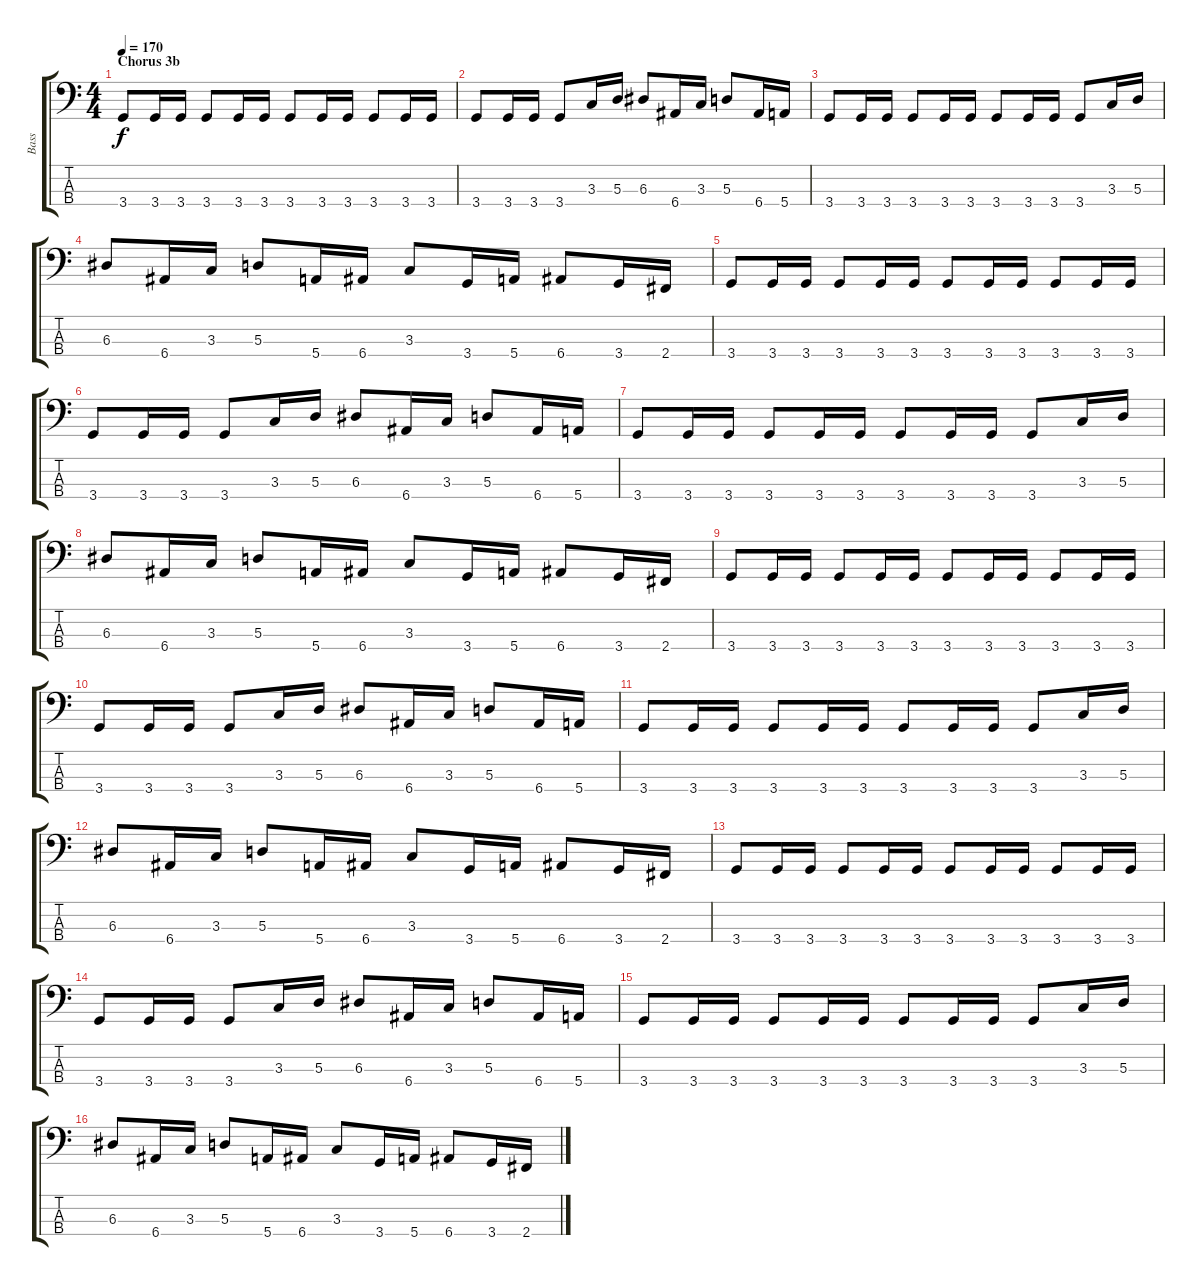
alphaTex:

\track ("Bass" "Bass") {instrument electricbassfinger}
\staff {score tabs}
\tuning (G2 D2 A1 E1) {hide}
\ts (4 4)
\section ("" "Chorus 3b")
\tempo 170
\clef f4
\ks c
3.4.8{dy f} 3.4.16 3.4.16 3.4.8 3.4.16 3.4.16 3.4.8 3.4.16 3.4.16 3.4.8 3.4.16 3.4.16 |
3.4.8 3.4.16 3.4.16 3.4.8 3.3.16 5.3.16 6.3.8 6.4.16 3.3.16 5.3.8 6.4.16 5.4.16 |
3.4.8 3.4.16 3.4.16 3.4.8 3.4.16 3.4.16 3.4.8 3.4.16 3.4.16 3.4.8 3.3.16 5.3.16 |
6.3.8 6.4.16 3.3.16 5.3.8 5.4.16 6.4.16 3.3.8 3.4.16 5.4.16 6.4.8 3.4.16 2.4.16 |
3.4.8 3.4.16 3.4.16 3.4.8 3.4.16 3.4.16 3.4.8 3.4.16 3.4.16 3.4.8 3.4.16 3.4.16 |
3.4.8 3.4.16 3.4.16 3.4.8 3.3.16 5.3.16 6.3.8 6.4.16 3.3.16 5.3.8 6.4.16 5.4.16 |
3.4.8 3.4.16 3.4.16 3.4.8 3.4.16 3.4.16 3.4.8 3.4.16 3.4.16 3.4.8 3.3.16 5.3.16 |
6.3.8 6.4.16 3.3.16 5.3.8 5.4.16 6.4.16 3.3.8 3.4.16 5.4.16 6.4.8 3.4.16 2.4.16 |
3.4.8 3.4.16 3.4.16 3.4.8 3.4.16 3.4.16 3.4.8 3.4.16 3.4.16 3.4.8 3.4.16 3.4.16 |
3.4.8 3.4.16 3.4.16 3.4.8 3.3.16 5.3.16 6.3.8 6.4.16 3.3.16 5.3.8 6.4.16 5.4.16 |
3.4.8 3.4.16 3.4.16 3.4.8 3.4.16 3.4.16 3.4.8 3.4.16 3.4.16 3.4.8 3.3.16 5.3.16 |
6.3.8 6.4.16 3.3.16 5.3.8 5.4.16 6.4.16 3.3.8 3.4.16 5.4.16 6.4.8 3.4.16 2.4.16 |
3.4.8 3.4.16 3.4.16 3.4.8 3.4.16 3.4.16 3.4.8 3.4.16 3.4.16 3.4.8 3.4.16 3.4.16 |
3.4.8 3.4.16 3.4.16 3.4.8 3.3.16 5.3.16 6.3.8 6.4.16 3.3.16 5.3.8 6.4.16 5.4.16 |
3.4.8 3.4.16 3.4.16 3.4.8 3.4.16 3.4.16 3.4.8 3.4.16 3.4.16 3.4.8 3.3.16 5.3.16 |
6.3.8 6.4.16 3.3.16 5.3.8 5.4.16 6.4.16 3.3.8 3.4.16 5.4.16 6.4.8 3.4.16 2.4.16
